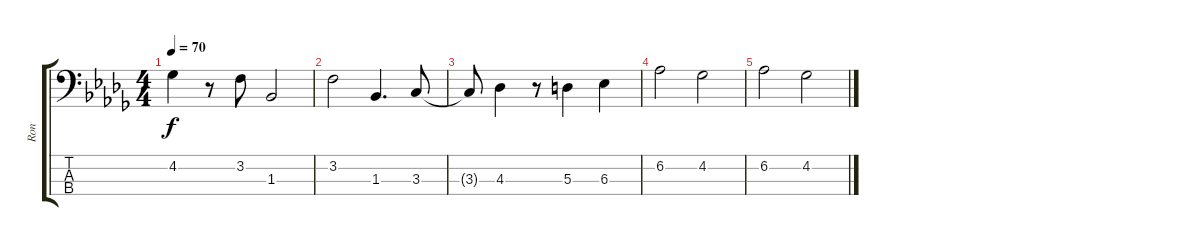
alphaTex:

\track ("Ron" "Ron") {instrument electricbassfinger}
\staff {score tabs}
\tuning (G2 D2 A1 E1) {hide}
\ts (4 4)
\tempo 70
\clef f4
\ks db
4.2.4{dy f} r.8 3.2.8 1.3.2 |
3.2.2 1.3.4{d} 3.3.8 |
3.3{t}.8 4.3.4 r.8 5.3.4 6.3.4 |
6.2.2 4.2.2 |
6.2.2 4.2.2
